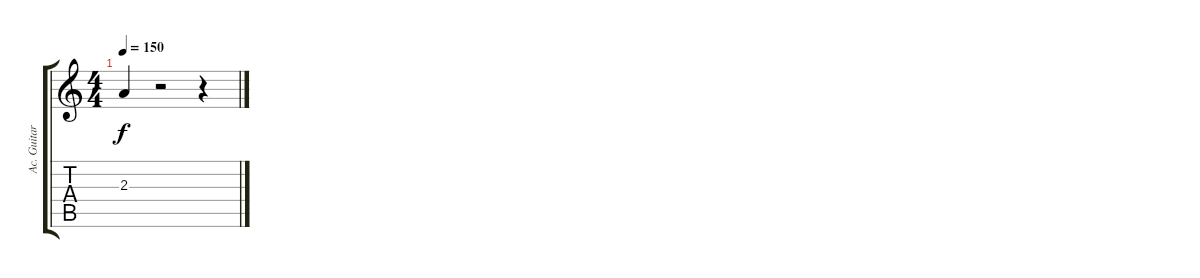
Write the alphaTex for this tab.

\track ("Ac. Guitar 1" "Ac. Guitar") {instrument acousticguitarsteel}
\staff {score tabs}
\tuning (E4 B3 G3 D3 A2 E2) {hide}
\ts (4 4)
\tempo 150
\clef g2
\ks c
2.3{t}.4{dy f} r.2 r.4
